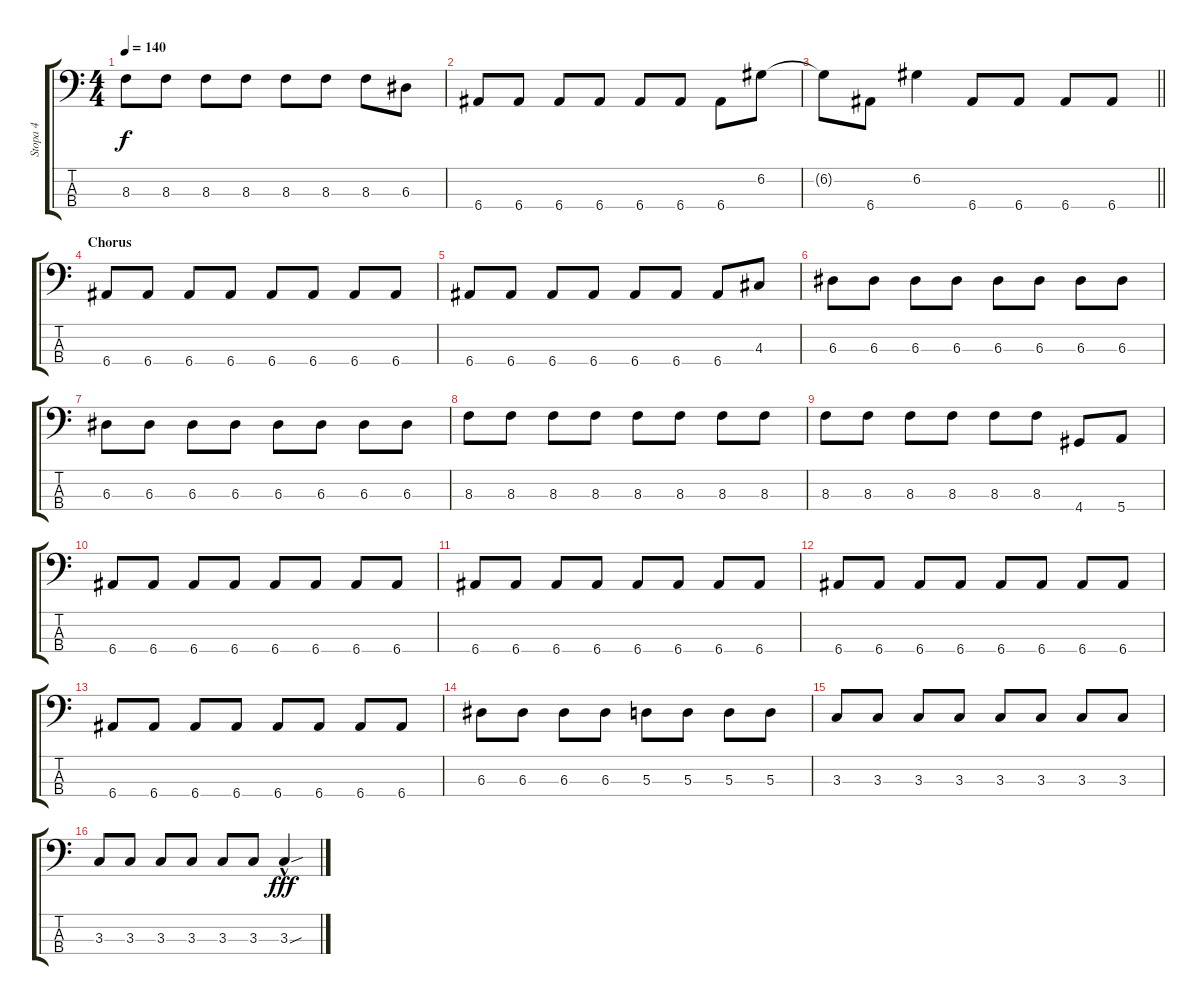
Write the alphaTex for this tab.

\track ("Stopa 4" "Stopa 4") {instrument electricbassfinger}
\staff {score tabs}
\tuning (G2 D2 A1 E1) {hide}
\ts (4 4)
\tempo 140
\clef f4
\ks c
8.3.8{dy f} 8.3.8 8.3.8 8.3.8 8.3.8 8.3.8 8.3.8 6.3.8 |
6.4.8 6.4.8 6.4.8 6.4.8 6.4.8 6.4.8 6.4.8 6.2.8 |
\barLineRight lightlight
6.2{t}.8 6.4.8 6.2.4 6.4.8 6.4.8 6.4.8 6.4.8 |
\section ("" "Chorus")
6.4.8 6.4.8 6.4.8 6.4.8 6.4.8 6.4.8 6.4.8 6.4.8 |
6.4.8 6.4.8 6.4.8 6.4.8 6.4.8 6.4.8 6.4.8 4.3.8 |
6.3.8 6.3.8 6.3.8 6.3.8 6.3.8 6.3.8 6.3.8 6.3.8 |
6.3.8 6.3.8 6.3.8 6.3.8 6.3.8 6.3.8 6.3.8 6.3.8 |
8.3.8 8.3.8 8.3.8 8.3.8 8.3.8 8.3.8 8.3.8 8.3.8 |
8.3.8 8.3.8 8.3.8 8.3.8 8.3.8 8.3.8 4.4.8 5.4.8 |
6.4.8 6.4.8 6.4.8 6.4.8 6.4.8 6.4.8 6.4.8 6.4.8 |
6.4.8 6.4.8 6.4.8 6.4.8 6.4.8 6.4.8 6.4.8 6.4.8 |
6.4.8 6.4.8 6.4.8 6.4.8 6.4.8 6.4.8 6.4.8 6.4.8 |
6.4.8 6.4.8 6.4.8 6.4.8 6.4.8 6.4.8 6.4.8 6.4.8 |
6.3.8 6.3.8 6.3.8 6.3.8 5.3.8 5.3.8 5.3.8 5.3.8 |
3.3.8 3.3.8 3.3.8 3.3.8 3.3.8 3.3.8 3.3.8 3.3.8 |
3.3.8 3.3.8 3.3.8 3.3.8 3.3.8 3.3.8 3.3{sou hac}.4{dy fff}
